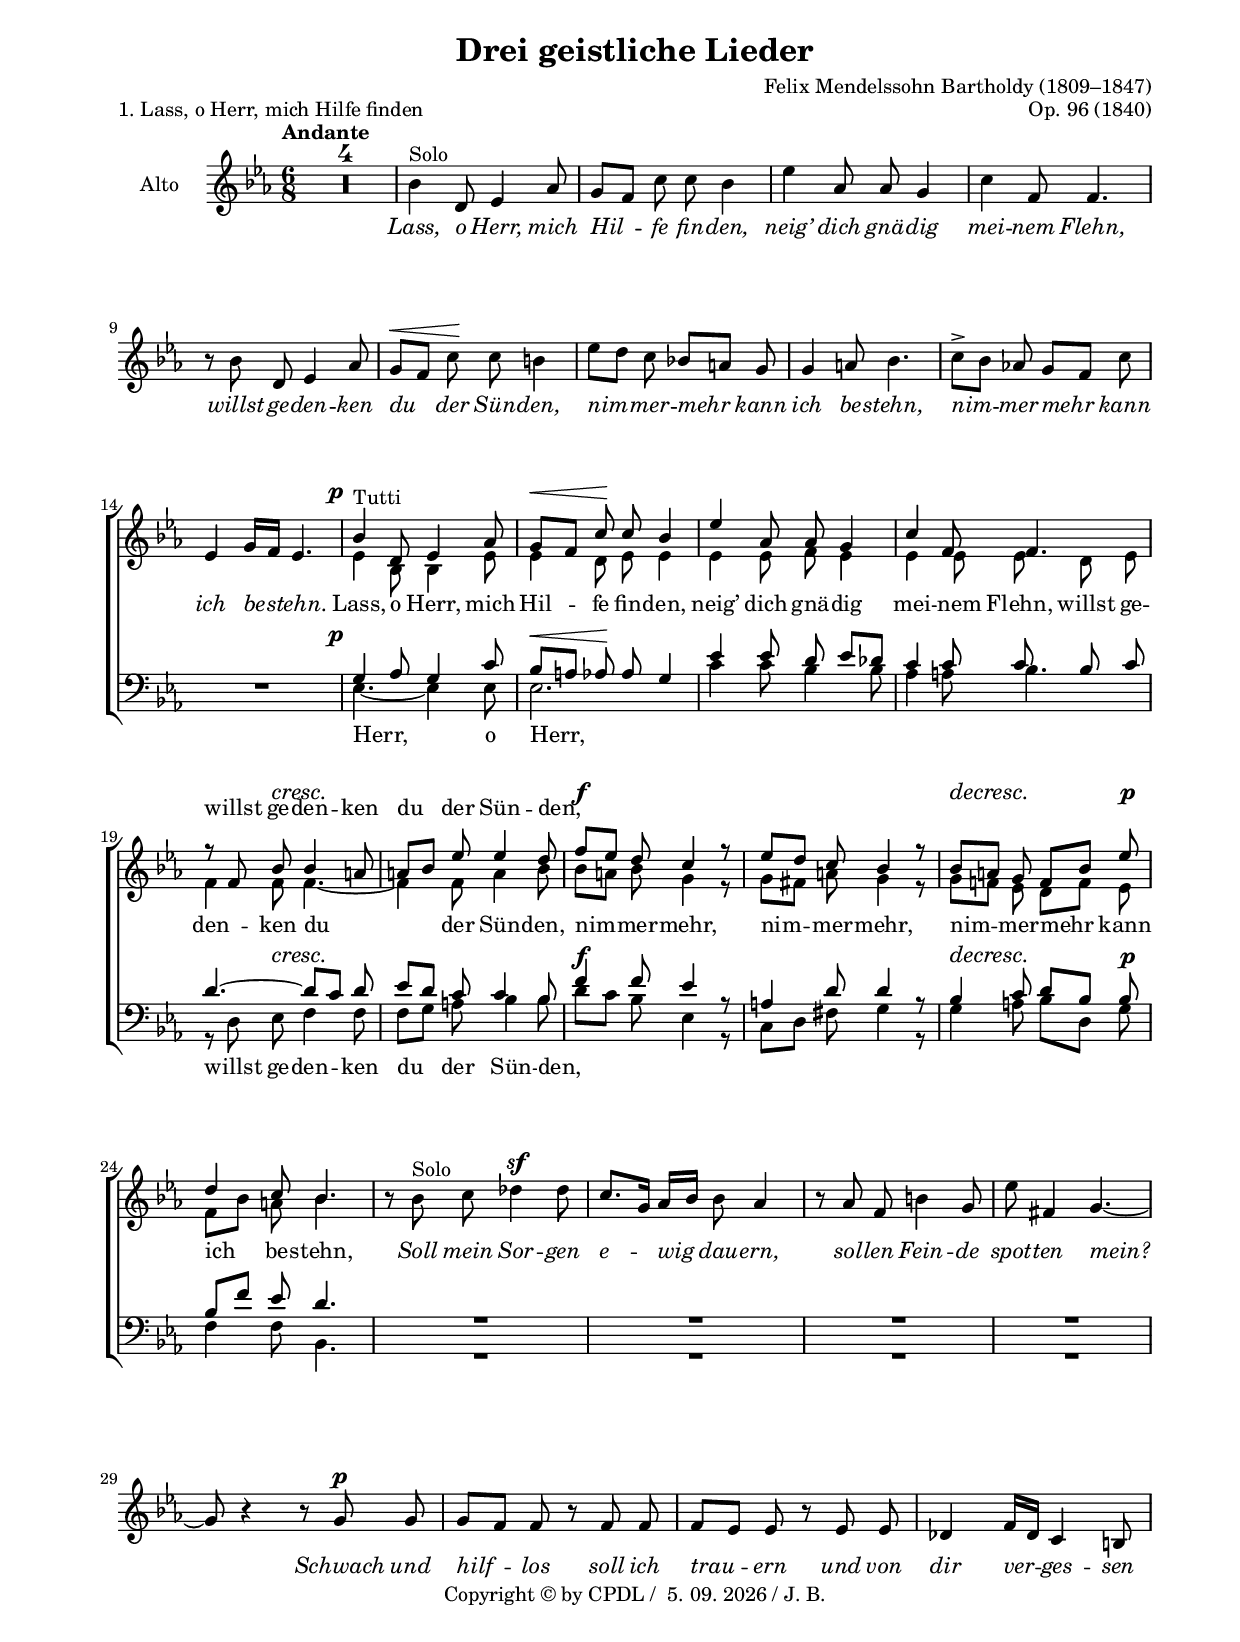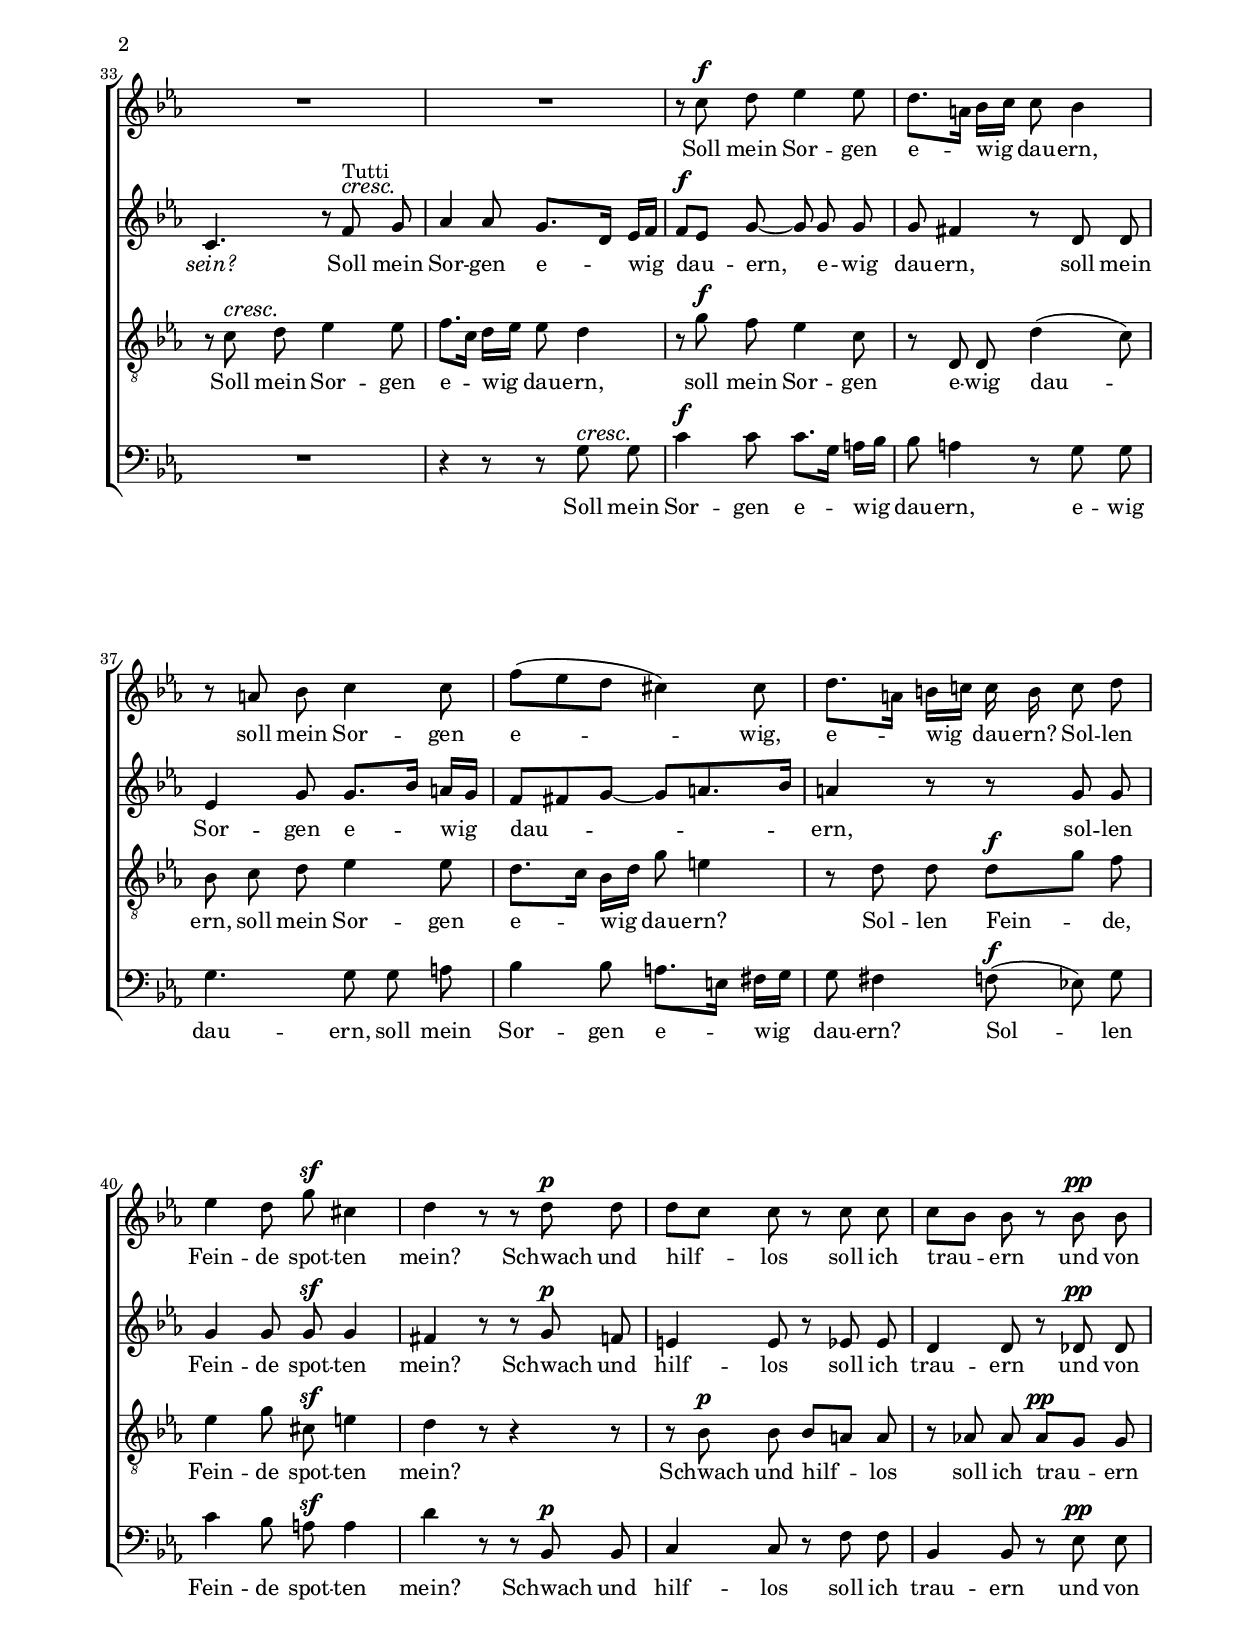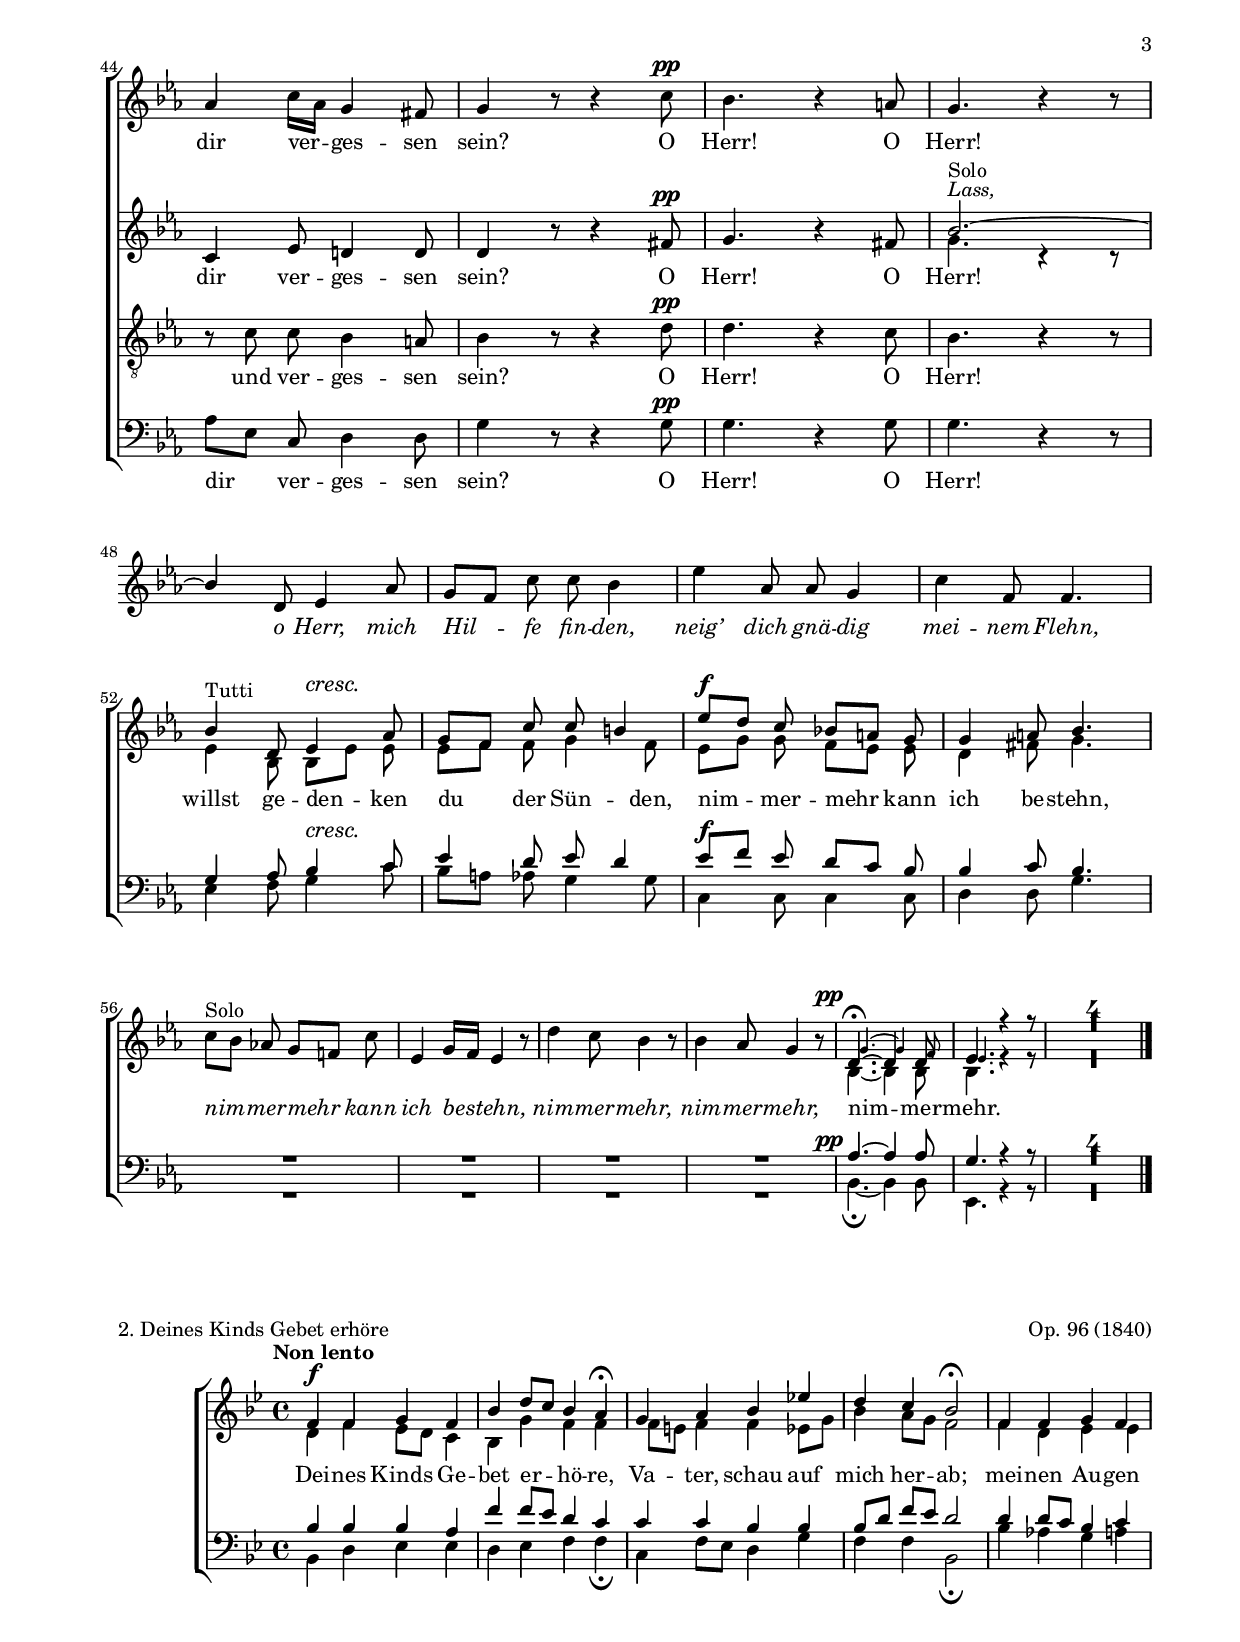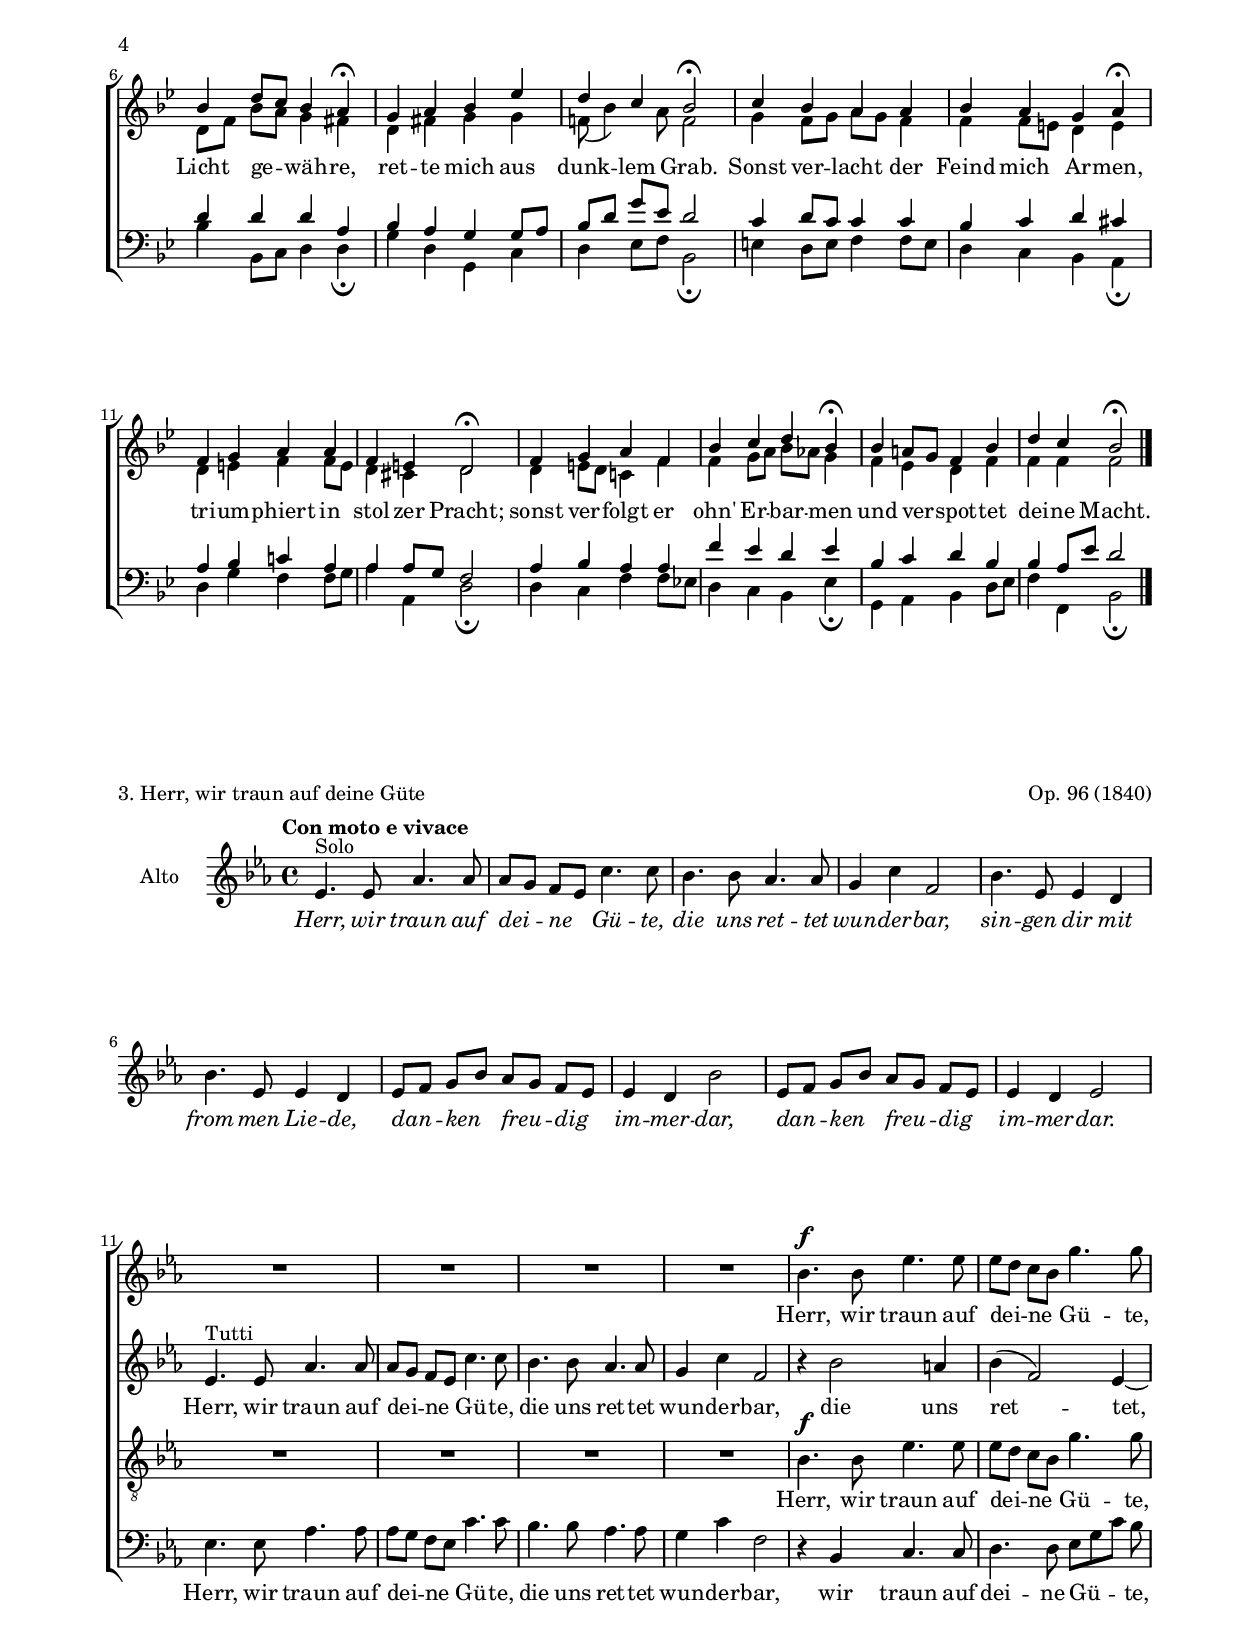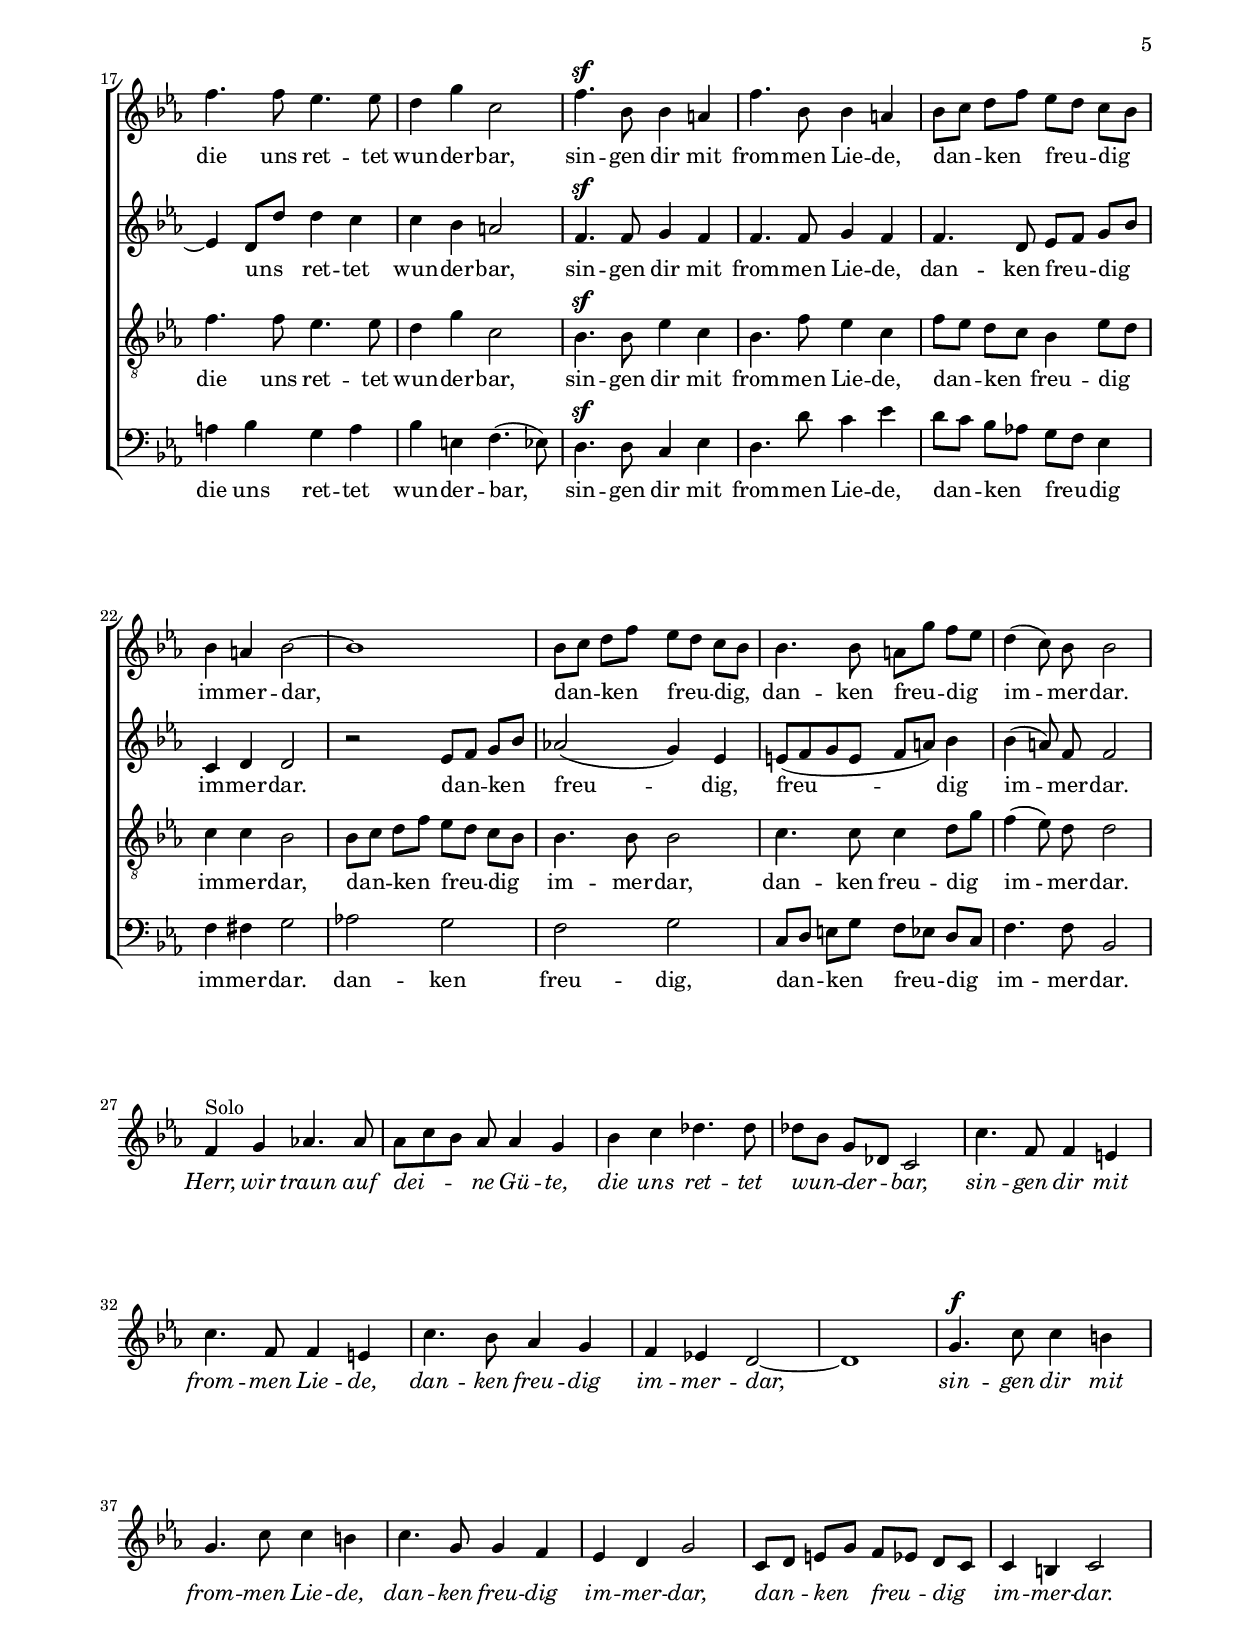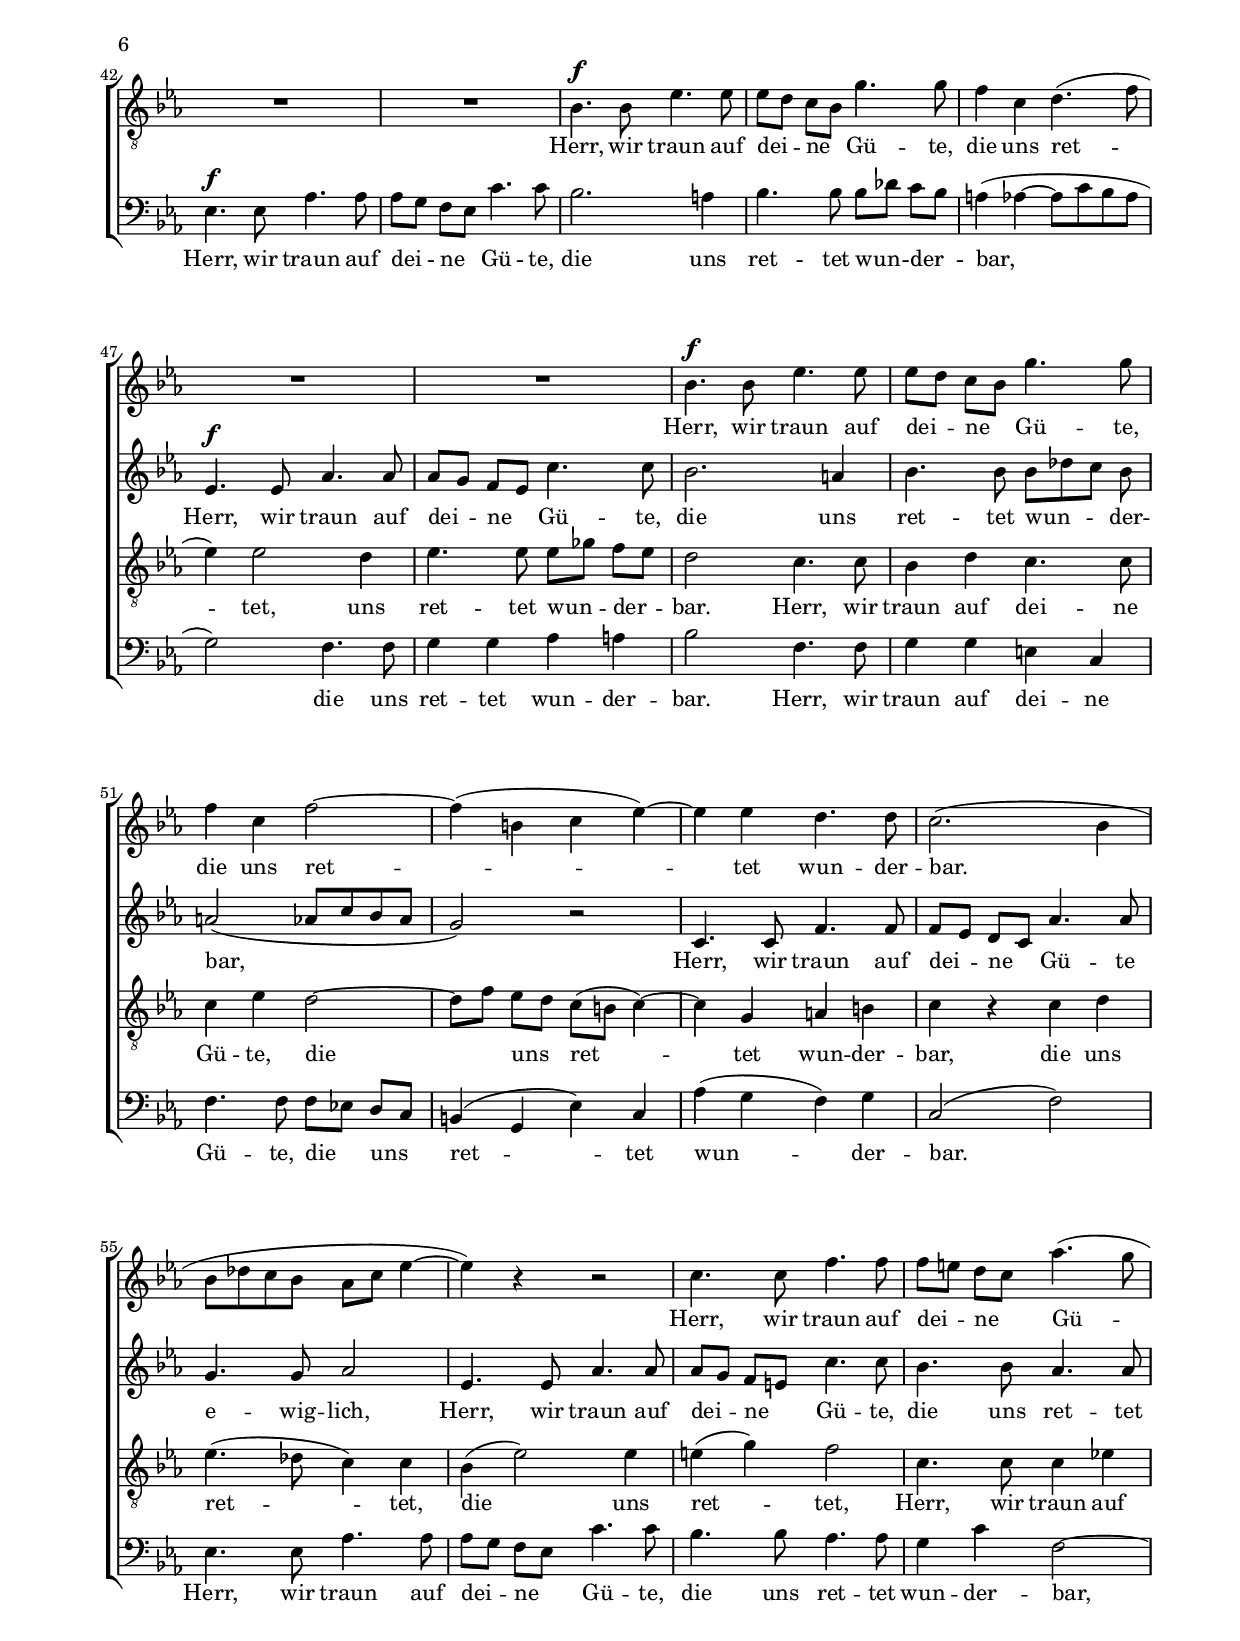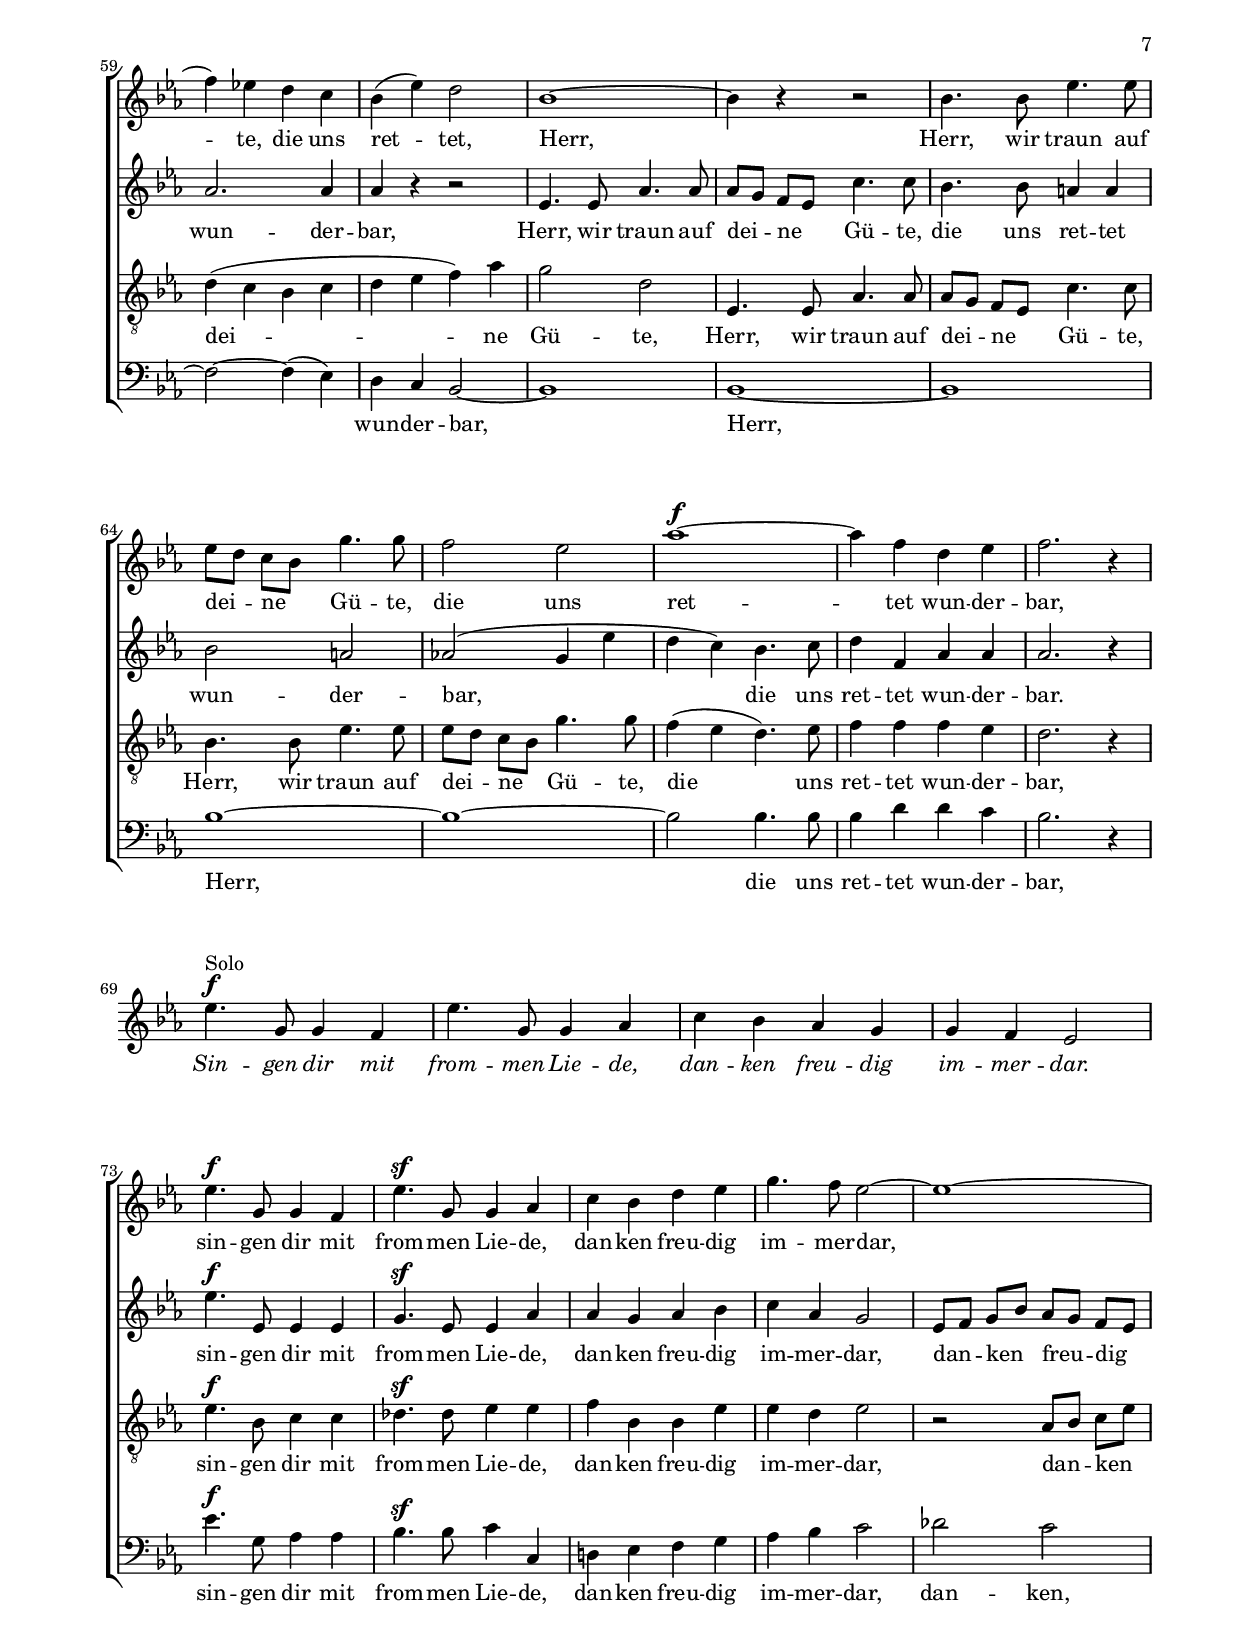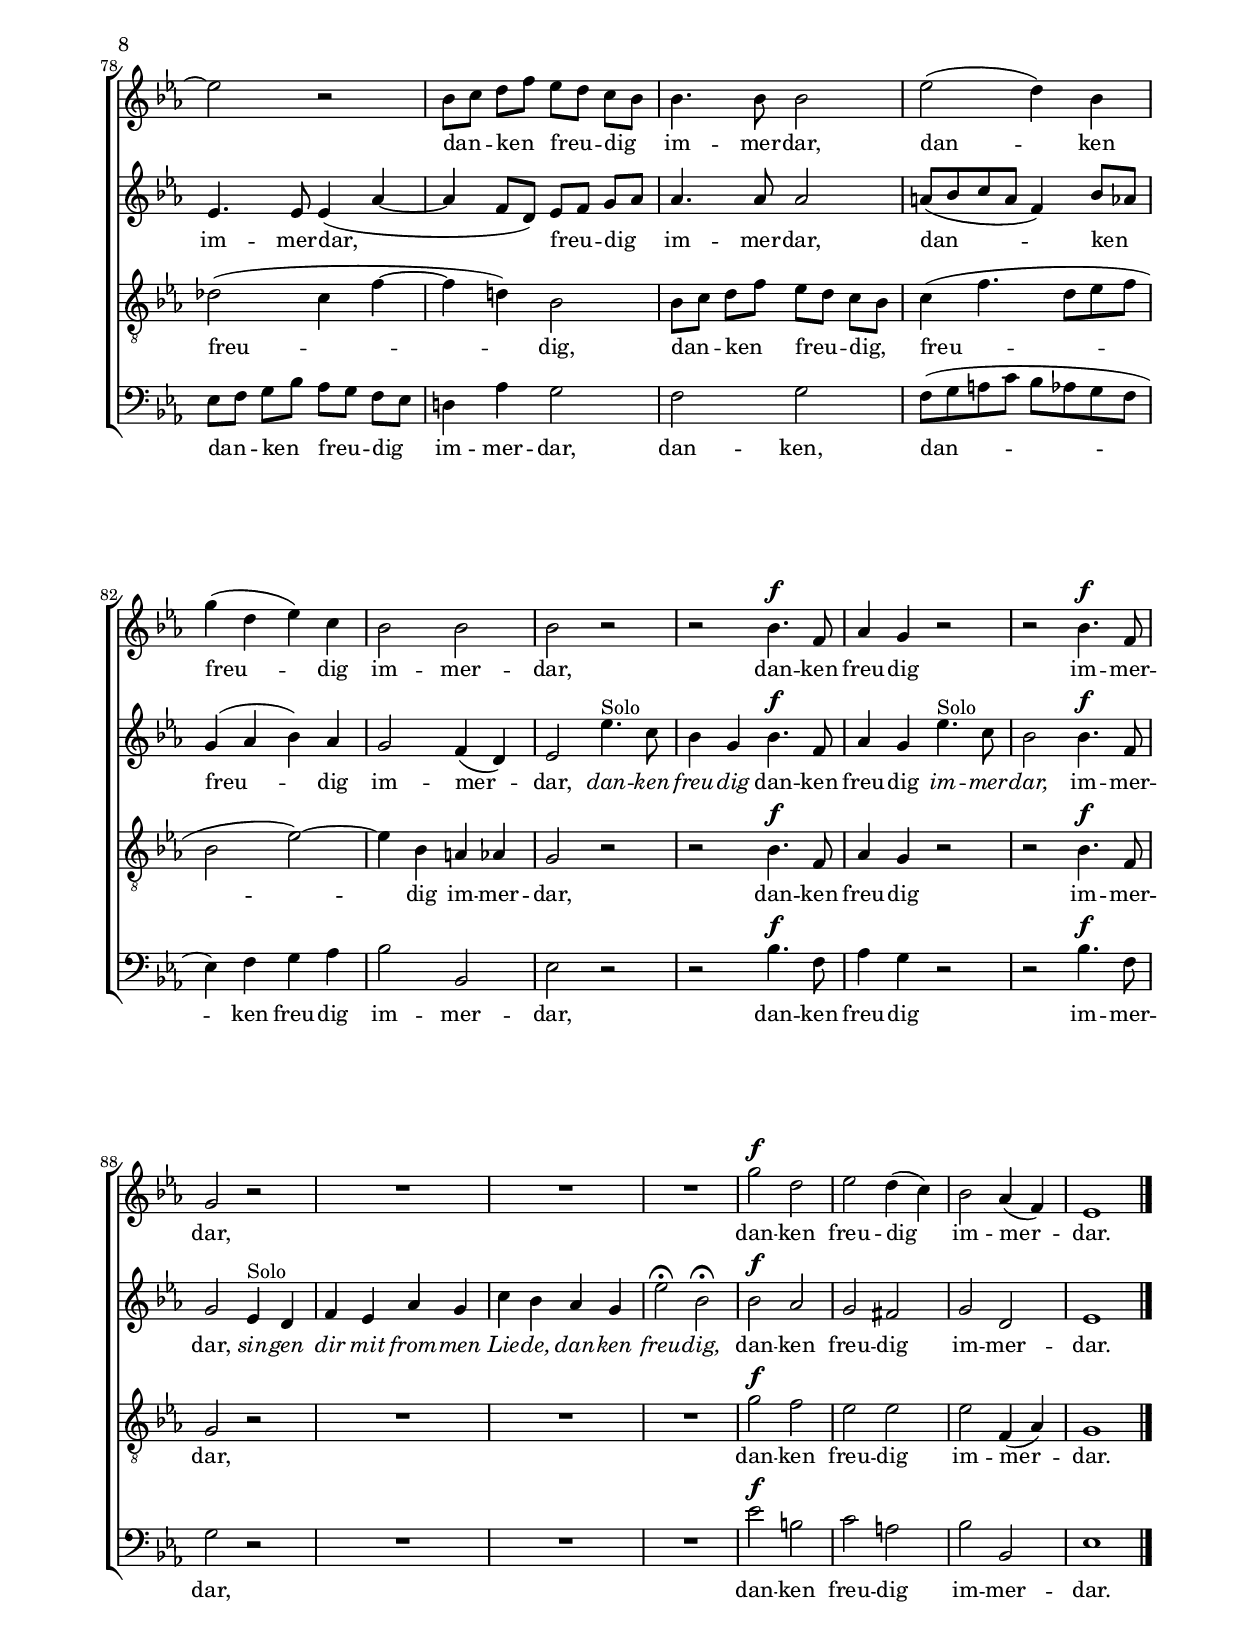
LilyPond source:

% edited by Johannes Becker
%Joh.Becker@t-online.de
\version "2.19.21"

date = #(strftime "%e. %m. %Y" (localtime (current-time)))
#(set-global-staff-size 17.5)

\paper {
  #(set-paper-size "a4")
  ragged-last-bottom = ##f
  top-margin = 15
  bottom-margin = 15
  right-margin = 15
  left-margin = 20
  ragged-bottom = ##f
}

\header {
  piece  = "Lass, o Herr, mich Hilfe finden"
  title = "Drei geistliche Lieder"
  composer = "Felix Mendelssohn Bartholdy (1809–1847)"
  opus  = "Op. 96 (1840)"
  %  poet = ""
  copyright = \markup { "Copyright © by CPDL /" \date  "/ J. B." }
}
global = {
  \key es \major
  \time 6/8
  \autoBeamOff
  \override DynamicTextSpanner.style = #'none
  %  \crescTextCresc
  \dimTextDim
  \dynamicUp
  \compressFullBarRests
}
willstge = \lyricmode {
  \repeat unfold 15 {" "}
  willst ge -- den -- ken du der Sün -- den,
  \repeat unfold 13 {" "}
  Soll mein Sor -- gen e -- wig dau -- ern,
  soll mein Sor -- gen e -- wig,  e -- wig dau -- ern?
  Sol -- len Fein -- de spot -- ten mein?
  Schwach und hilf -- los soll ich trau -- ern
  und von dir ver -- ges -- sen sein?
  O Herr! O Herr!
}
TenorVerse = \lyricmode {
  \repeat unfold 36 {" "}
  Soll mein Sor -- gen e -- wig dau -- ern,
  soll mein Sor -- gen e -- wig dau -- ern,
  soll mein Sor -- gen e -- wig dau -- ern?
  Sol -- len Fein -- de, Fein -- de spot -- ten mein?
  Schwach und hilf -- los soll ich trau -- ern
  und ver -- ges -- sen sein?
  O Herr! O Herr!


}

willstgeBass = \lyricmode {
  Herr, o Herr,
  \repeat unfold 7 {" "}
  willst ge -- den -- ken du der Sün -- den,
  \repeat unfold 13 {" "}
  Soll mein Sor -- gen e -- wig dau -- ern,
  e -- wig dau -- ern,
  soll mein Sor -- gen e -- wig dau -- ern?
  Sol -- len Fein -- de spot -- ten mein?
  Schwach und hilf -- los soll ich trau -- ern
  und von dir ver -- ges -- sen sein?
  O Herr! O Herr!
  %  \repeat unfold 8 " "
  %  nim -- mer kann ich be -- stehn,
}
altoverse = \lyricmode {
  \override Lyrics.LyricText.font-shape = #'italic
  Lass, o Herr, mich Hil -- fe fin -- den,
  neig’ dich gnä -- dig mei -- nem Flehn,
  willst ge -- den -- ken du der Sün -- den,
  nim -- mer -- mehr kann ich be -- stehn,
  nim -- mer -- mehr kann ich be -- stehn.
  \revert Lyrics.LyricText.font-shape

  Lass, o Herr, mich Hil -- fe fin -- den,
  neig’ dich gnä -- dig mei -- nem Flehn,
  willst ge -- den -- ken du der Sün -- den,
  nim -- mer -- mehr,
  nim -- mer -- mehr,
  nim -- mer -- mehr kann ich be -- stehn,

  \override Lyrics.LyricText.font-shape = #'italic
  Soll mein Sor -- gen e -- wig dau -- ern,
  sol -- len Fein -- de spot -- ten mein?
  Schwach und hilf -- los soll ich trau -- ern
  und von dir ver -- ges -- sen sein?

  \revert Lyrics.LyricText.font-shape
  Soll mein Sor -- gen e -- wig dau -- ern,
  e -- wig dau -- ern,
  soll mein Sor -- gen e -- wig dau -- ern,
  sol -- len Fein -- de spot -- ten mein?
  Schwach und hilf -- los soll ich trau -- ern
  und von dir ver -- ges -- sen sein?

  O Herr! O Herr!
  \override Lyrics.LyricText.font-shape = #'italic
  o Herr, mich Hil -- fe fin -- den,
  neig’ dich gnä -- dig mei -- nem Flehn,
  \revert Lyrics.LyricText.font-shape
  willst ge -- den -- ken du der Sün -- den,
  nim -- mer -- mehr kann ich be -- stehn,
  \override Lyrics.LyricText.font-shape = #'italic
  nim -- mer -- mehr kann ich be -- stehn,
  nim -- mer -- mehr,
  nim -- mer -- mehr,
  nim -- mer -- mehr.
}


SopranoMusic = \relative c'{
  \global
  \set Staff.instrumentName = #"Soprano"
  \set Staff.shortInstrumentName = #""
  \clef treble
  R2.*4 | % 1
  R2. | % 5
  R2. | % 6
  R2. | % 7
  R2. | % 8
  R2. | % 9
  R2. | % 10
  R2. | % 11
  R2. | % 12
  R2. | % 13
  R2.
  \change Staff = AltoStaff
  \voiceOne
  bes'4^"Tutti" d,8 ees4 aes8      | % 15
  g[ f] c' c bes4      | % 16
  ees aes,8 aes g4      | % 17
  c f,8 f4.      | % 18
  r8 f bes bes4 a8      | % 19
  a[ bes] ees ees4 d8      | % 20
  f[ ees] d c4 r8      | % 21
  ees[ d] c bes4 r8      | % 22
  bes[ a] g f[ bes] ees      | % 23
  d4 c8 bes4.     | % 24
  \change Staff = SopranoStaff
  \oneVoice
  R2.*4 | % 25
  R2. | % 29
  R2. | % 30
  R2. | % 31
  R2. | % 32
  R2. | % 33
  R2. | % 34
  \crescTextCresc
  r8 c\f d ees4 ees8      | % 35
  d8.[ a16] bes[ c] c8 bes4      | % 36
  r8 a bes c4 c8      | % 37
  f([ ees d] cis4) cis8      | % 38
  d8.[ a16] b[ c] c b c8 d      | % 39
  ees4 d8 g\sf cis,4      | % 40
  d r8 r d8\p d      | % 41
  d[ c] c r c c      | % 42
  c[ bes] bes r bes\pp bes      | % 43
  aes4 c16[ aes] g4 fis8      | % 44
  g4 r8 r4 c8\pp      | % 45
  bes4. r4 a8      | % 46
  g4. r4 r8      | % 47
  | % 48
  R2.*4 | % 49
  \change Staff = AltoStaff
  \voiceOne
  bes4 d,8 ees4 aes8      | % 52
  g[ f] c' c b4      | % 53
  ees8[ d] c bes[ a] g      | % 54
  g4 a8 bes4.      | % 55
  s2.*4 | % 56
  d,4.\fermata~ 4 d8      | % 60
  ees4. r4 r8      | % 61
  R2.*4
  \bar "|."

}% end of last bar in partorvoice

AltoMusic = \relative c'{
  \set Staff.instrumentName = #"Alto"
  \set Staff.shortInstrumentName = #""
  \clef treble
  \global
  \tempo "Andante"
  R2.*4 | % 1
  bes'4^"Solo" d,8 ees4 aes8      | % 5
  g[ f] c' c bes4      | % 6
  ees aes,8 aes g4      | % 7
  c f,8 f4.      | % 8
  r8 bes d, ees4 aes8      | % 9
  g[\< f] c'\! c b4      | % 10
  ees8[ d] c bes[ a] g      | % 11
  g4 a8 bes4.      | % 12
  c8[\accent bes] aes g[ f] c'      | % 13
  ees,4 g16[ f] ees4.
  \voiceTwo
  ees4 bes8 bes4 ees8      | % 15
  ees4 d8 ees ees4      | % 16
  ees ees8 f ees4      | % 17
  ees ees8 ees d ees      | % 18
  f4 f8 f4.~      | % 19
  f4 f8 a4 bes8      | % 20
  bes[ a] bes g4 r8      | % 21
  g[ fis] a g4 r8      | % 22
  g[ f] ees d[ f] ees      | % 23
  f[ bes] a bes4.      | % 24
  \oneVoice

  r8 bes^"Solo" c des4\sf des8      | % 25
  c8.[ g16] aes[ bes] bes8 aes4      | % 26
  r8 aes f b4 g8      | % 27
  ees' fis,4 g4.~      | % 28
  g8 r4 r8 g8\p g      | % 29
  g[ f] f r f f      | % 30
  f[ ees] ees r ees ees      | % 31
  des4 f16[ des] c4 b8      | % 32
  \break
  \crescTextCresc

  c4.  r8
  \revert Lyrics.LyricText.font-shape
  f8^"Tutti"\< g\!      | % 33
  aes4 aes8 g8.[ d16] ees[ f]      | % 34
  f8[\f ees] g8~8 g8 g      | % 35
  g fis4 r8 d d      | % 36
  ees4 g8 g8.[ bes16] a[ g]      | % 37
  f8[ fis g]~g[ a8. bes16]      | % 38
  a4 r8 r g8 g      | % 39
  g4 g8 g\sf g4      | % 40
  fis r8 r g8\p f      | % 41
  e4 e8 r ees ees      | % 42
  d4 d8 r des\pp des      | % 43
  c4 ees8 d4 d8      | % 44
  d4 r8 r4 fis8\pp      | % 45
  g4. r4 fis8      | % 46
  <<
    { \voiceTwo g4. r4 r8 s4 }
    \new Voice {
      \voiceOne bes2.^\markup {\italic "Lass,"}^"Solo"~
      \break
      4
    }
  >>
  \oneVoice
  d,8 ees4 aes8      | % 48
  g[ f] c' c bes4      | % 49
  ees aes,8 aes g4      | % 50
  c f,8 f4.      | % 51
  \break
  \voiceTwo

  ees4^"Tutti" bes8 bes[ ees] ees      | % 52
  ees[ f] f g4 f8      | % 53
  ees[ g] g f[ ees] ees      | % 54
  d4 fis8 g4.      | % 55
  \oneVoice
  \break
  c8[^"Solo" bes] aes g[ f] c'      | % 56
  ees,4 g16[ f] ees4 r8      | % 57
  d'4 c8 bes4 r8      | % 58
  bes4 aes8 g4 r8      | % 59
  \voiceTwo
  \revert Lyrics.LyricText.font-shape

  <<{bes,4.~4 bes8 bes4.  } \new Voice{ \voiceThree \magnifyMusic 0.7 { \tieUp g'4.~g4 f8 ees4.} }>>
  r4 r8      | % 61
  R2.*4
  \bar "|."
}% end of last bar in partorvoice



TenorMusic = \relative c{
  \global
  \set Staff.instrumentName = #"Tenor"
  \set Staff.shortInstrumentName = #""
  \clef "G_8"
  R2.*4 | % 1
  R2. | % 5
  R2. | % 6
  R2. | % 7
  R2. | % 8
  R2. | % 9
  R2. | % 10
  R2. | % 11
  R2. | % 12
  R2. | % 13
  R2. | % 14
  \change Staff = BassoStaff
  \voiceOne
  g'4 aes8 g4 c8      | % 15
  bes[ a] as 8 8 g4      | % 16
  ees' ees8 d ees[ des]      | % 17
  c4 c8 8 bes c      | % 18
  d4.~8[  c8] d      | % 19
  ees[ d] c c4 bes8      | % 20
  f'4 f8 ees4 r8      | % 21
  a,4 d8 d4 r8      | % 22
  bes4 c8 d[ bes] bes      | % 23
  bes[ f'] ees d4.      | % 24
  R2. | % 25
  R2. | % 26
  R2. | % 27
  R2. | % 28
  R2. | % 29
  R2. | % 30
  R2. | % 31
  \change Staff = TenorStaff
  \oneVoice
  R2. | % 32
  \crescTextCresc
  r8 c\< d\! ees4 ees8      | % 33
  f8.[ c16] d[ ees] ees8 d4      | % 34
  r8 g\f f ees4 c8      | % 35
  r d, d d'4( c8)      | % 36
  bes c d ees4 ees8      | % 37
  d8.[ c16] bes[ d] g8 e4      | % 38
  r8 d d d[\f g] f      | % 39
  ees4 g8 cis,\sf e4      | % 40
  d r8 r4 r8      | % 41
  r8 bes\p bes bes[ a] a      | % 42
  r as8 8 8[\pp g] g      | % 43
  r c c bes4 a8      | % 44
  bes4 r8 r4 d8\pp      | % 45
  d4. r4 c8      | % 46
  bes4. r4 r8       | % 47
  | % 48
  R2.*4 | % 49
  \change Staff = BassoStaff
  \voiceOne
  g4 aes8 bes4 c8      | % 52
  ees4 d8 ees d4      | % 53
  ees8[ f] ees d[ c] bes      | % 54
  bes4 c8 bes4.     | % 55
  R2. | % 56
  R2. | % 57
  R2. | % 58
  R2. | % 59
  aes4.~ 4 8      | % 60
  g4. r4 r8      | % 61
  R2.*4
  \bar "|."
}% end of last bar in partorvoice



BassMusic = \relative c{
  \global
  \set Staff.instrumentName = #"Bass"
  \set Staff.shortInstrumentName = #""
  \clef bass
  R2.*4 | % 1
  R2. | % 5
  R2. | % 6
  R2. | % 7
  R2. | % 8
  R2. | % 9
  R2. | % 10
  R2. | % 11
  R2. | % 12
  R2. | % 13
  R2. | % 14
  \voiceTwo
  ees4.~ ees4 ees8      | % 15
  ees2.      | % 16
  c'4 c8 bes4 8      | % 17
  as4 a8 bes4.      | % 18
  r8 d, ees f4 f8      | % 19
  f[ g] a bes4 bes8      | % 20
  d[ c] bes ees,4 r8      | % 21
  c[ d] fis g4 r8      | % 22
  g4 a8 bes[ d,] g      | % 23
  f4 f8 bes,4.      | % 24
  R2. | % 25
  R2. | % 26
  R2. | % 27
  R2. | % 28
  R2. | % 29
  R2. | % 30
  R2. | % 31
  R2. | % 32
  \oneVoice
  R2. | % 33
  \crescTextCresc
  r4 r8 r8 g'8\< g\!      | % 34
  c4\f c8 c8.[ g16] a[ bes]      | % 35
  bes8 a4 r8 g g      | % 36
  g4. g8 g a      | % 37
  bes4 bes8 a8.[ e16] fis[ g]      | % 38
  g8 fis4 f8(\f ees) g      | % 39
  c4 bes8 a\sf a4      | % 40
  d r8 r bes,8\p bes      | % 41
  c4 8 r f f      | % 42
  bes,4 8 r ees\pp ees      | % 43
  aes[ ees] c d4 d8      | % 44
  g4 r8 r4 g8\pp      | % 45
  g4. r4 g8      | % 46
  g4. r4 r8      | % 47
  | % 48
  R2.*4 | % 49
  \voiceTwo
  ees4 f8 g4 c8      | % 52
  bes[ a] as g4 g8      | % 53
  c,4 8 4 8      | % 54
  d4 d8 g4.      | % 55
  R2. | % 56
  R2. | % 57
  R2. | % 58
  R2. | % 59
  bes,4.\fermata~ 4 8  | % 60
  es,4.  r4 r8       | % 61
  R2.*4
  \bar "|."
}% end of last bar in partorvoice

dyna ={
  s2.*13
  s4. s4 s16. s32\p 
  s2. |
  s4\< s2\!
  s2.*2
  \crescTextCresc
  s4 s8\< s8\! s4
  s2.
  s2.\f
  s2.
  \dimTextDecresc
  s4\> s8\! s4 s8\p
  s2.*28
  s4. s8\< s4\!
  s4. s4 s16. s32
  s2.*5\f
  s4. s4 s16. s32\pp

}

\score {
  \new ChoirStaff <<
    \new Staff = SopranoStaff <<
      \new Dynamics \dyna
      \new Voice = SopranoMusic \SopranoMusic
    >>
    \new Lyrics \lyricsto SopranoMusic \willstge

    \new Staff = AltoStaff <<
      \new Voice = AltoMusic \AltoMusic
    >>
    \new Lyrics \lyricsto AltoMusic \altoverse
    \new Dynamics \dyna

    \new Staff = TenorStaff <<
      \new Voice = TenorMusic \TenorMusic
    >>

    \new Lyrics \lyricsto TenorMusic \TenorVerse

    \new Staff = BassoStaff <<
      \new Voice = BassMusic \BassMusic
    >>
    \new Lyrics \lyricsto BassMusic \willstgeBass
  >>
  \header {
    piece  = "1. Lass, o Herr, mich Hilfe finden"
  }

  \layout {
    \context {
      \Score     \accidentalStyle modern
      %\consists Span_bar_engraver
    }
    \context {
      \Staff
      \RemoveEmptyStaves
      \override VerticalAxisGroup #'remove-first = ##t
    }

  }
}%% end of score-block
global = {
  \autoBeamOff
  \key bes \major
  \time 4/4
}

AltoLyrics = \lyricmode {
  Dei -- nes Kinds Ge -- bet er -- hö -- re,
  Va -- ter, schau auf mich her -- ab;
  mei -- nen Au -- gen Licht ge -- wäh -- re,
  ret -- te mich aus dunk -- lem Grab.
  Sonst ver -- lacht der Feind mich Ar -- men,
  tri -- um -- phiert in stol -- zer Pracht;
  sonst ver -- folgt er ohn' Er -- bar -- men
  und ver -- spot -- tet dei -- ne Macht.
}

SopranoMusic = \relative c'{
  \global
  \clef treble
  \tempo "Non lento" 
  f4^\f f g f      | % 1
  bes d8[ c] bes4 a\fermata      | % 2
  g a bes ees      | % 3
  d c bes2\fermata      | % 4
  f4 f g f      | % 5
  bes d8[ c] bes4 a\fermata      | % 6
  g a bes ees      | % 7
  d c bes2\fermata      | % 8
  c4 bes a a      | % 9
  bes a g a\fermata      | % 10
  f g a a      | % 11
  f e d2\fermata      | % 12
  f4 g a f      | % 13
  bes c d bes\fermata      | % 14
  bes a8[ g] f4 bes      | % 15
  d c bes2\fermata \bar "|."
}% end of last bar in partorvoice



AltoMusic = \relative c'{
  \clef treble
  \global
  d4 f ees8[ d] c4      | % 1
  bes g' f f      | % 2
  f8[ e] f4 f ees8[ g]      | % 3
  bes4 a8[ g] f2      | % 4
  f4 d ees ees      | % 5
  d8[ f] bes[ a] g4 fis      | % 6
  d fis g g      | % 7
  f8( bes4) a8 f2      | % 8
  g4 f8[ g] a[ g] f4      | % 9
  f f8[ e] d4 e      | % 10
  d e f f8[ e]      | % 11
  d4 cis d2      | % 12
  d4 e8[ d] c4 f      | % 13
  f g8[ a] bes[ as] g4      | % 14
  f ees d f      | % 15
  f f f2 \bar "|."
}% end of last bar in partorvoice



TenorMusic = \relative c'{
  \global
  bes4 bes bes a      | % 1
  f' f8[ es] d4 c      | % 2
  c c bes bes      | % 3
  bes8[ d] f[ ees] d2      | % 4
  d4 d8[ c] bes4 c      | % 5
  d d d a      | % 6
  bes a g g8[ a]      | % 7
  bes8[ d] g[ es] d2      | % 8
  c4 d8[ c] c4 c      | % 9
  bes c d cis      | % 10
  a bes c a      | % 11
  a a8[ g] f2      | % 12
  a4 bes a a      | % 13
  f' es d ees      | % 14
  bes c d bes      | % 15
  bes a8[ es'] d2 \bar "|."
}% end of last bar in partorvoice



BassMusic = \relative c{
  \global
  \clef bass
  bes4 d ees ees      | % 1
  d ees f f\fermata       | % 2
  c f8[ es] d4 g      | % 3
  f f bes,2\fermata       | % 4
  bes'4 aes g a      | % 5
  bes bes,8[ c] d4 d\fermata       | % 6
  g d g, c      | % 7
  d ees8[ f] bes,2\fermata       | % 8
  e4 d8[ e] f4 f8[ e]      | % 9
  d4 c bes a\fermata       | % 10
  d g f f8[ g]      | % 11
  a4 a, d2\fermata       | % 12
  d4 c f f8[ ees!]| % 13
  d4 c bes ees\fermata       | % 14
  g, a bes d8[ ees]      | % 15
  f4 f, bes2\fermata  \bar "|."
}% end of last bar in partorvoice

\score {
  \new  ChoirStaff  <<
    \new Staff <<
      \new Voice = SopranoMusic { \voiceOne \SopranoMusic }
      \new Voice = AltoMusic  { \voiceTwo \AltoMusic }
    >>

    \new Lyrics \with { \override VerticalAxisGroup #'staff-affinity = #CENTER }
    \lyricsto  SopranoMusic \AltoLyrics
    \new Staff <<
      \new Voice = TenorMusic  { \voiceOne \TenorMusic }
      \new Voice = BassMusic  { \voiceTwo \BassMusic }
    >>

  >>
  \layout {
    \context {
      \Score     \accidentalStyle modern
    }
  }
  \header {
    piece = "2. Deines Kinds Gebet erhöre"
  }
}

global = {
  \autoBeamOff
  \override DynamicTextSpanner.style = #'none
  \crescTextCresc
  \dimTextDim
  \dynamicUp
  \compressFullBarRests
  \key es \major
  \time 4/4
}

SopranoLyrics = \lyricmode {
  Herr, wir traun auf dei -- ne Gü -- te,
  die uns ret -- tet wun -- der -- bar,
  sin -- gen dir mit from -- men Lie -- de,
  dan -- ken freu -- dig im -- mer -- dar,
  dan -- ken freu -- dig,
  dan -- ken freu -- dig im -- mer -- dar.

  Herr, wir traun auf dei -- ne Gü -- te,
  die
  uns ret -- tet wun -- der -- bar.

  Herr, wir traun auf dei -- ne Gü -- te,
  die uns ret -- tet,

  Herr,
  Herr, wir traun auf dei -- ne Gü -- te,
  die uns ret -- tet wun -- der -- bar,

  sin -- gen dir mit from -- men Lie -- de,
  dan -- ken freu -- dig im -- mer -- dar,
  dan -- ken freu -- dig im -- mer -- dar,
  dan -- ken freu -- dig im -- mer -- dar,
  dan -- ken freu -- dig im -- mer -- dar,
  dan -- ken freu -- dig im -- mer -- dar.
}
AltoLyrics = \lyricmode {
  \override Lyrics.LyricText.font-shape = #'italic
  Herr, wir traun auf dei -- ne Gü -- te,
  die uns ret -- tet wun -- der -- bar,
  sin -- gen dir mit from -- men Lie -- de,
  dan -- ken freu -- dig im -- mer -- dar,
  dan -- ken freu -- dig im -- mer -- dar.
  \revert Lyrics.LyricText.font-shape
  Herr, wir traun auf dei -- ne Gü -- te,
  die uns ret -- tet wun -- der -- bar,
  die uns ret -- tet,  uns ret -- tet wun -- der -- bar,
  sin -- gen dir mit from -- men Lie -- de,
  dan -- ken freu -- dig im -- mer -- dar.
  dan -- ken freu -- dig, freu -- dig im -- mer -- dar.

  \override Lyrics.LyricText.font-shape = #'italic
  Herr, wir traun auf dei -- ne Gü -- te,
  die uns ret -- tet wun -- der -- bar,
  sin -- gen dir mit from -- men Lie -- de,
  dan -- ken freu -- dig im -- mer -- dar,
  sin -- gen dir mit from -- men Lie -- de,
  dan -- ken freu -- dig im -- mer -- dar,
  dan -- ken freu -- dig im -- mer -- dar.
  \revert Lyrics.LyricText.font-shape
  Herr, wir traun auf dei -- ne Gü -- te,
  die uns ret -- tet wun -- der -- bar,
  Herr, wir traun auf dei -- ne Gü -- te e -- wig -- lich,
  Herr, wir traun auf dei -- ne Gü -- te,
  die uns ret -- tet wun -- der -- bar,
  Herr, wir traun auf dei -- ne Gü -- te,
  die uns ret -- tet wun -- der -- bar,
  die uns ret -- tet wun -- der -- bar.
  \override Lyrics.LyricText.font-shape = #'italic
  Sin -- gen dir mit from -- men Lie -- de,
  dan -- ken freu -- dig im -- mer -- dar.
  \revert Lyrics.LyricText.font-shape

  sin -- gen dir mit from -- men Lie -- de,
  dan -- ken freu -- dig im -- mer -- dar,
  dan -- ken freu -- dig im -- mer -- dar,
  freu -- dig im -- mer -- dar,
  dan -- ken freu -- dig im -- mer -- dar,
  \override Lyrics.LyricText.font-shape = #'italic
  dan -- ken freu -- dig
  \revert Lyrics.LyricText.font-shape
  dan -- ken freu -- dig
  \override Lyrics.LyricText.font-shape = #'italic
  im -- mer -- dar,
  \revert Lyrics.LyricText.font-shape
  im -- mer -- dar,
  \override Lyrics.LyricText.font-shape = #'italic
  sin -- gen dir mit from -- men Lie -- de,
  dan -- ken freu -- dig,
  \revert Lyrics.LyricText.font-shape
  dan -- ken freu -- dig im -- mer -- dar.
}

TenorLyrics = \lyricmode {
  Herr, wir traun auf dei -- ne Gü -- te,
  die uns ret -- tet wun -- der -- bar,
  sin -- gen dir mit from -- men Lie -- de,
  dan -- ken freu -- dig im -- mer -- dar,
  dan -- ken freu -- dig im -- mer -- dar,
  dan -- ken freu -- dig im -- mer -- dar.

  Herr, wir traun auf dei -- ne Gü -- te,
  die uns ret -- tet,
  uns ret -- tet wun -- der -- bar.

  Herr, wir traun auf dei -- ne Gü -- te,
  die uns ret -- tet wun -- der -- bar,
  die uns ret -- tet,
  die uns ret -- tet,

  Herr, wir traun auf dei -- ne Gü -- te,
  Herr, wir traun auf dei -- ne Gü -- te,
  Herr, wir traun auf dei -- ne Gü -- te,
  die uns ret -- tet wun -- der -- bar,

  sin -- gen dir mit from -- men Lie -- de,
  dan -- ken freu -- dig im -- mer -- dar,
  dan -- ken freu -- dig,
  dan -- ken freu -- dig, freu -- dig im -- mer -- dar,
  dan -- ken freu -- dig im -- mer -- dar,
  dan -- ken freu -- dig im -- mer -- dar.
}

BassLyrics = \lyricmode {

  Herr, wir traun auf dei -- ne Gü -- te,
  die uns ret -- tet wun -- der -- bar,
  wir traun auf dei -- ne Gü -- te,
  die  uns ret -- tet wun -- der -- bar,
  sin -- gen dir mit from -- men Lie -- de,
  dan -- ken freu -- dig im -- mer -- dar.
  dan -- ken freu -- dig, dan -- ken
  freu -- dig im -- mer -- dar.

  Herr, wir traun auf dei -- ne Gü -- te,
  die uns ret -- tet wun -- der -- bar,
  die uns ret -- tet wun -- der -- bar.
  Herr, wir traun auf dei -- ne Gü -- te,
  die uns ret -- tet wun -- der -- bar.
  Herr, wir traun auf dei -- ne Gü -- te,
  die uns ret -- tet wun -- der -- bar, wun -- der -- bar,
  Herr,   Herr,
  die uns ret -- tet wun -- der -- bar,
  sin -- gen dir mit from -- men Lie -- de,
  dan -- ken freu -- dig im -- mer -- dar,
  dan -- ken,
  dan -- ken freu -- dig im -- mer -- dar,
  dan -- ken,
  dan -- ken freu -- dig im -- mer -- dar,
  dan -- ken freu -- dig im -- mer -- dar,
  dan -- ken freu -- dig im -- mer -- dar.
}

AltoSoloMusic = \relative c'{
  %  \change Staff = AltoStaff
  %  \clef treble
  %  \global
  \tempo "Con moto e vivace"
  ees4.^"Solo" ees8 aes4. 8     | % 1
  aes[ g] f[ ees] c'4. 8      | % 2
  bes4. bes8 aes4. 8     | % 3
  g4 c f,2      | % 4
  bes4. ees,8 ees4 d      | % 5
  bes'4. ees,8 ees4 d      | % 6
  ees8[ f] g[ bes] aes[ g] f[ ees]      | % 7
  ees4 d bes'2      | % 8
  ees,8[ f] g[ bes] aes[ g] f[ ees]      | % 9
  ees4 d ees2      | % 10
  s1 *16  | %
  f4^"Solo" g aes4. 8      | % 27
  aes[ c bes] aes aes4 g      | % 28
  bes c des4. des8      | % 29
  des[ bes] g[ des] c2      | % 30
  c'4. f,8 f4 e      | % 31
  c'4. f,8 f4 e      | % 32
  c'4. bes8 aes4 g      | % 33
  f ees! d2~      | % 34
  d1      | % 35
  g4.\f c8 c4 b      | % 36
  g4. c8 c4 b      | % 37
  c4. g8 g4 f      | % 38
  ees d g2      | % 39
  c,8[ d] e[ g] f[ ees] d[ c]      | % 40
  c4 b c2      | % 41
  s1 *27  | %
  ees'4.\f^"Solo" g,8 g4 f      | % 69
  ees'4. g,8 g4 aes      | % 70
  c bes aes g      | % 71
  g f ees2      | % 72
  s1 *11  | %
  s2 ees'4.^"Solo" c8      | % 84
  bes4 g s2      | % 85
  s ees'4.^"Solo" c8      | % 86
  bes2 s      | % 87
  s ees,4^"Solo" d      | % 88
  f ees aes g      | % 89
  c bes aes g      | % 90
  ees'2\fermata bes\fermata     | % 91
  s1      | % 92
  s1      | % 93
  s1      | % 94
  s1 \bar "|."
}% end of last bar in partorvoice

\addQuote "Solo" { \AltoSoloMusic }

SopranoMusic = \relative c'{
  \set Staff.instrumentName = #""
  \set Staff.shortInstrumentName = #""
  \clef treble
  \global
  R1 *14  | %
  bes'4.\f bes8 ees4. ees8      | % 15
  ees[ d] c[ bes] g'4. 8     | % 16
  f4. 8 ees4. ees8      | % 17
  d4 g c,2      | % 18
  f4.\sf bes,8 bes4 a      | % 19
  f'4. bes,8 bes4 a      | % 20
  bes8[ c] d[ f] ees[ d] c[ bes]      | % 21
  bes4 a bes2~      | % 22
  bes1      | % 23
  bes8[ c] d[ f] ees[ d] c[ bes]      | % 24
  bes4. bes8 a[ g'] f[ ees]      | % 25
  d4( c8) bes bes2      | % 26
  R1 *22  | %
  bes4.\f bes8ees4. ees8      | % 49
  ees[ d] c[ bes] g'4. 8     | % 50
  f4 c f2~      | % 51
  f4( b, c ees)~      | % 52
  ees ees d4. 8      | % 53
  c2.( bes4      | % 54
  bes8[ des c bes] aes[ c] ees4~      | % 55
  ees) r r2      | % 56
  c4. 8 f4. 8      | % 57
  f[ e] d[ c] aes'4.( g8      | % 58
  f4) ees d c      | % 59
  bes( ees) d2      | % 60
  bes1~      | % 61
  bes4 r r2      | % 62
  bes4. bes8 ees4. ees8      | % 63
  ees[ d] c[ bes] g'4. 8     | % 64
  f2 ees      | % 65
  aes1\f~      | % 66
  aes4 f d ees      | % 67
  f2. r4      | % 68
  R1*4  | %
  ees4.\f g,8 g4 f      | % 73
  ees'4.\sf g,8 g4 aes      | % 74
  c bes d ees      | % 75
  g4. f8 ees2~      | % 76
  ees1~      | % 77
  ees2 r      | % 78
  bes8[ c] d[ f] ees[ d] c[ bes]      | % 79
  bes4. bes8bes2      | % 80
  ees( d4) bes      | % 81
  g'( d ees) c      | % 82
  bes2 bes      | % 83
  bes r      | % 84
  r  bes4.\f f8      | % 85
  aes4 g r2      | % 86
  r  bes4.\f f8      | % 87
  g2 r      | % 88
  R1 *3  | %
  g'2\f d      | % 92
  ees d4( c)      | % 93
  bes2 aes4( f)      | % 94
  ees1 \bar "|."
}% end of last bar in partorvoice



AltoMusic = \relative c'{
  \set Staff.instrumentName = #"Alto"
  \set Staff.shortInstrumentName = #""
  \clef treble
  \global
  \quoteDuring #"Solo" { s1*10 }
\break
  ees4.^"Tutti" ees8 aes4. 8     | % 11
  aes[ g] f[ ees] c'4. 8      | % 12
  bes4. bes8aes4. 8     | % 13
  g4 c f,2      | % 14
  r4 bes2 a4      | % 15
  bes( f2) ees4~      | % 16
  ees d8[ d'] d4 c      | % 17
  c bes a2      | % 18
  f4.\sf 8 g4 f      | % 19
  f4. 8  g4 f      | % 20
  f4. d8 ees8[ f] g[ bes]      | % 21
  c,4 d d2      | % 22
  r ees8[ f] g[ bes]      | % 23
  aes!2( g4) ees      | % 24
  e8([ f g e] f[ a]) bes4      | % 25
  bes( a8) f f2      | % 26
  \break
  \quoteDuring #"Solo" { s1*15 }
  \break
  R1*5
  ees4.\f ees8 aes4. 8     | % 47
  aes[ g] f[ ees] c'4. 8      | % 48
  bes2. a4      | % 49
  bes4. bes8 bes[ des c] bes      | % 50
  a2( aes8[ c bes aes]      | % 51
  g2) r      | % 52
  c,4. 8 f4. 8      | % 53
  f[ ees] d[ c] aes'4. 8      | % 54
  g4. 8 aes2      | % 55
  ees4. ees8 aes4. 8     | % 56
  aes[ g] f[ e] c'4. 8      | % 57
  bes4. bes8aes4. 8     | % 58
  aes2. aes4      | % 59
  aes4 r r2      | % 60
  ees4. ees8 aes4. 8     | % 61
  aes[ g] f[ ees] c'4. 8      | % 62
  bes4. bes8a4 a      | % 63
  bes2 a      | % 64
  aes( g4 ees'      | % 65
  d c) bes4. c8      | % 66
  d4 f, aes aes      | % 67
  aes2. r4      | % 68
  \break
  \quoteDuring #"Solo" { s1*4 }
  \break
  ees'4.\f ees,8 ees4 ees      | % 73
  g4.\sf ees8 ees4 aes      | % 74
  aes g aes bes      | % 75
  c aes g2      | % 76
  ees8[ f] g[ bes] aes[ g] f[ ees]      | % 77
  ees4. ees8 ees4( aes~      | % 78
  aes f8[ d]) ees[ f] g[ aes]      | % 79
  aes4. 8aes2      | % 80
  a8([ bes c a] f4) bes8[ aes]      | % 81
  g4( aes bes) aes      | % 82
  g2 f4( d)      | % 83
  ees2
  \quoteDuring #"Solo" { s1}
  bes'4.\f f8      | % 85
  aes4 g  \quoteDuring #"Solo" { s1}
  bes4.\f f8      | % 87
  g2 \quoteDuring #"Solo" { s2  s1*3 }

  bes2\f aes      | % 92
  g fis      | % 93
  g d      | % 94
  ees1 \bar "|."
}% end of last bar in partorvoice



TenorMusic = \relative c'{
  \set Staff.instrumentName = #""
  \set Staff.shortInstrumentName = #""
  \clef "G_8"
  \global

  R1 *14  | %
  bes4.\f bes8ees4. ees8      | % 15
  ees[ d] c[ bes] g'4. 8     | % 16
  f4. 8 ees4. ees8      | % 17
  d4 g c,2      | % 18
  bes4.\sf bes8 ees4 c     | % 19
  bes4. f'8 ees4 c      | % 20
  f8[ ees] d[ c] bes4 ees8[ d]      | % 21
  c4 c bes2      | % 22
  bes8[ c] d[ f] ees[ d] c[ bes]      | % 23
  bes4. bes8bes2      | % 24
  c4. 8 c4 d8[ g]      | % 25
  f4( ees8) d d2      | % 26
  R1 *17  | %
  bes4.\f bes8ees4. ees8      | % 44
  ees[ d] c[ bes] g'4. 8     | % 45
  f4 c d4.( f8      | % 46
  ees4) ees2 d4      | % 47
  ees4. 8 ees[ ges] f[ ees]      | % 48
  d2 c4. 8      | % 49
  bes4 d c4. 8       | % 50
  c4 ees d2~      | % 51
  d8[ f] ees[ d] c([ b] c4)~      | % 52
  c g a b      | % 53
  c4 r c4 d      | % 54
  ees4.( des8 c4) c      | % 55
  bes( ees2) ees4      | % 56
  e( g) f2      | % 57
  c4. 8 c4 ees      | % 58
  d( c bes c      | % 59
  d ees f) aes      | % 60
  g2 d      | % 61
  ees,4. 8  aes4. 8     | % 62
  aes[ g] f[ ees] c'4. 8      | % 63
  bes4. bes8 ees4. ees8      | % 64
  ees[ d] c[ bes] g'4. 8      | % 65
  f4( ees d4.) ees8      | % 66
  f4 f f ees      | % 67
  d2. r4      | % 68
  R1 *4  | %
  ees4.\f bes8 c4 c      | % 73
  des4.\sf 8  ees4 ees      | % 74
  f bes, bes ees      | % 75
  ees d ees2      | % 76
  r aes,8[ bes] c[ ees]      | % 77
  des2( c4 f~      | % 78
  f d) bes2      | % 79
  bes8[ c] d[ f] ees[ d] c[ bes]      | % 80
  c4( f4. d8[ ees f]      | % 81
  bes,2 ees)~      | % 82
  ees4 bes a aes      | % 83
  g2 r      | % 84
  r  bes4.\f f8      | % 85
  aes4 g r2      | % 86
  r  bes4.\f f8      | % 87
  g2 r      | % 88
  R1 *3  | %
  g'2\f f      | % 92
  ees ees      | % 93
  ees f,4( aes)      | % 94
  g1 \bar "|."
}% end of last bar in partorvoice



BassMusic = \relative c{
  \set Staff.instrumentName = #"Basso"
  \set Staff.shortInstrumentName = #""
  \clef bass
  \global
  R1 *10  | %
  ees4. ees8 aes4. 8     | % 11
  aes[ g] f[ ees] c'4. 8      | % 12
  bes4. bes8aes4. 8     | % 13
  g4 c f,2      | % 14
  r4 bes, c4. 8       | % 15
  d4. d8 ees[ g c] bes      | % 16
  a4 bes g a      | % 17
  bes e, f4.( ees8)      | % 18
  d4.\sf d8 c4 ees      | % 19
  d4. d'8 c4 ees      | % 20
  d8[ c] bes[ aes!] g[ f] ees4      | % 21
  f fis g2      | % 22
  aes! g      | % 23
  f g      | % 24
  c,8[ d] e[ g] f[ ees] d[ c]      | % 25
  f4. f8 bes,2      | % 26
  R1 *15  | %
  ees4.\f ees8 aes4. 8     | % 42
  aes[ g] f[ ees] c'4. 8      | % 43
  bes2. a4      | % 44
  bes4. bes8 bes[ des] c[ bes]      | % 45
  a4( aes4~ 8[ c8 bes aes]      | % 46
  g2) f4. 8      | % 47
  g4 g aes a      | % 48
  bes2 f4. 8      | % 49
  g4 g e c      | % 50
  f4. 8  f[ ees] d[ c]      | % 51
  b4( g ees') c      | % 52
  aes'( g f) g      | % 53
  c,2( f)      | % 54
  ees4. ees8 aes4. 8     | % 55
  aes[ g] f[ ees] c'4. 8      | % 56
  bes4. bes8aes4. 8     | % 57
  g4 c f,2~      | % 58
  f~ f4( ees)      | % 59
  d c bes2~      | % 60
  bes1      | % 61
  bes~      | % 62
  bes      | % 63
  bes'~      | % 64
  bes~      | % 65
  bes2  bes4. bes8     | % 66
  bes4 d d c      | % 67
  bes2. r4      | % 68
  R1 *4  | %
  ees4.\f g,8 aes4 aes      | % 73
  bes4.\sf bes8 c4 c,      | % 74
  d! ees f g      | % 75
  aes bes c2      | % 76
  des c      | % 77
  ees,8[ f] g[ bes] aes[ g] f[ ees]      | % 78
  d!4 aes' g2      | % 79
  f g      | % 80
  f8([ g a c] bes[ aes g f]      | % 81
  ees4) f g aes      | % 82
  bes2 bes,      | % 83
  ees r      | % 84
  r bes'4.\f f8      | % 85
  aes4 g r2      | % 86
  r  bes4.\f f8      | % 87
  g2 r      | % 88
  R1 *3  | %
  ees'2\f b      | % 92
  c a      | % 93
  bes bes,      | % 94
  ees1 \bar "|."
}% end of last bar in partorvoice


\score {
  \new ChoirStaff <<
    %    \new Staff = AltoSoloStaff <<
    %      \new Voice = AltoSoloMusic \AltoSoloMusic
    %    >>


    \new Staff << \new Voice = SopranoMusic \SopranoMusic >>
    \new Lyrics \lyricsto SopranoMusic \SopranoLyrics
    \new Staff << \new Voice = AltoMusic \AltoMusic >>
    \new Lyrics \lyricsto AltoMusic \AltoLyrics
    \new Staff << \new Voice = TenorMusic \TenorMusic >>
    \new Lyrics \lyricsto TenorMusic \TenorLyrics
    \new Staff << \new Voice = BassMusic \BassMusic >>
    \new Lyrics \lyricsto BassMusic \BassLyrics
  >>
  \layout {
    \context {
      \Score     \accidentalStyle modern
    }
    \context {
      \Staff
      \RemoveEmptyStaves
      \override VerticalAxisGroup #'remove-first = ##t
    }

  }
  \header {
    piece  = "3. Herr, wir traun auf deine Güte"
  }

}%% end of score-block


